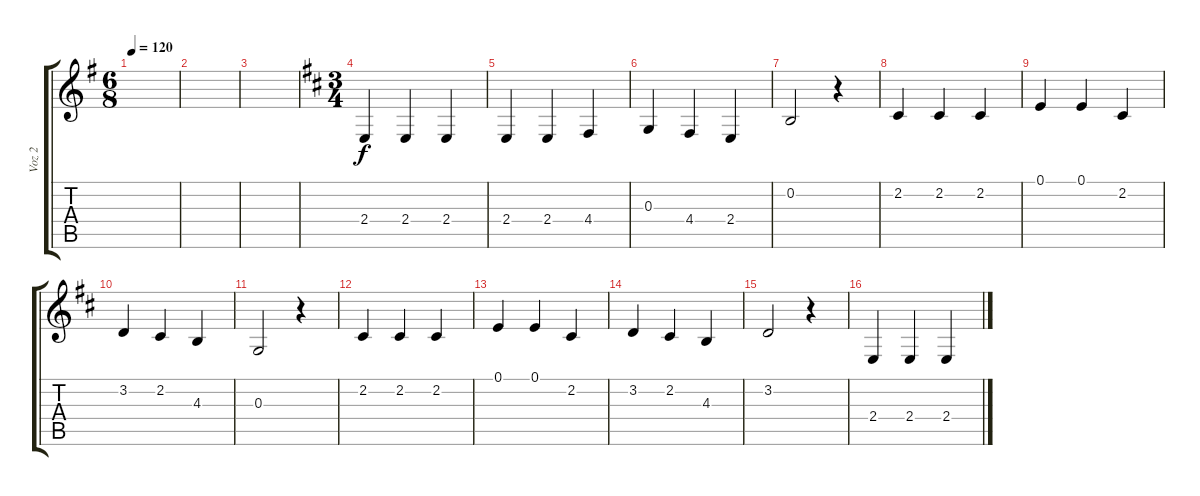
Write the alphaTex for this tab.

\track ("Voz 2" "Voz 2") {instrument violin}
\staff {score tabs}
\tuning (E4 B3 G3 D3 A2 E2) {hide}
\ts (6 8)
\tempo 120
\clef g2
\ks g
|
|
|
\ts (3 4)
\ks d
2.4.4 2.4.4 2.4.4 |
2.4.4 2.4.4 4.4.4 |
0.3.4 4.4.4 2.4.4 |
0.2.2 r.4 |
2.2.4 2.2.4 2.2.4 |
0.1.4 0.1.4 2.2.4 |
3.2.4 2.2.4 4.3.4 |
0.3.2 r.4 |
2.2.4 2.2.4 2.2.4 |
0.1.4 0.1.4 2.2.4 |
3.2.4 2.2.4 4.3.4 |
3.2.2 r.4 |
2.4.4 2.4.4 2.4.4
